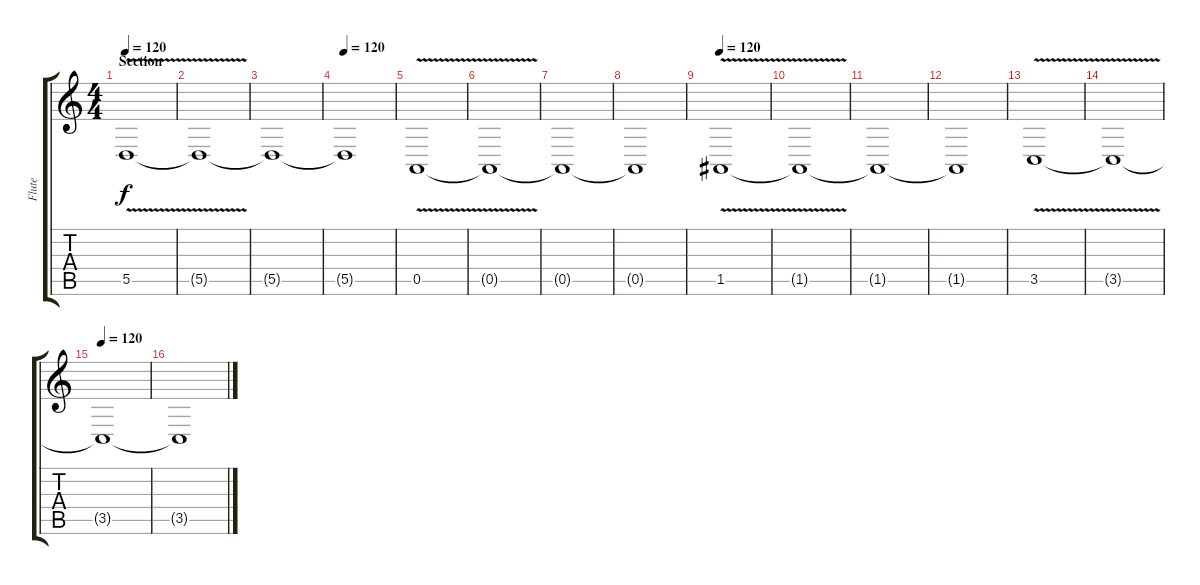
\track ("Flute" "Flute") {instrument flute}
\staff {score tabs}
\tuning (E4 B3 G3 D3 A2 E2) {hide}
\ts (4 4)
\section ("" "Section")
\tempo 120
\clef g2
\ks c
5.5{v}.1{dy f volume 16} |
5.5{t}.1 |
5.5{t}.1 |
\tempo 120
5.5{t}.1 |
0.5{v}.1 |
0.5{t}.1 |
0.5{t}.1 |
0.5{t}.1 |
\tempo 120
1.5{v}.1 |
1.5{t}.1 |
1.5{t}.1 |
1.5{t}.1 |
3.5{v}.1 |
3.5{t}.1 |
\tempo 120
3.5{t}.1 |
3.5{t}.1
